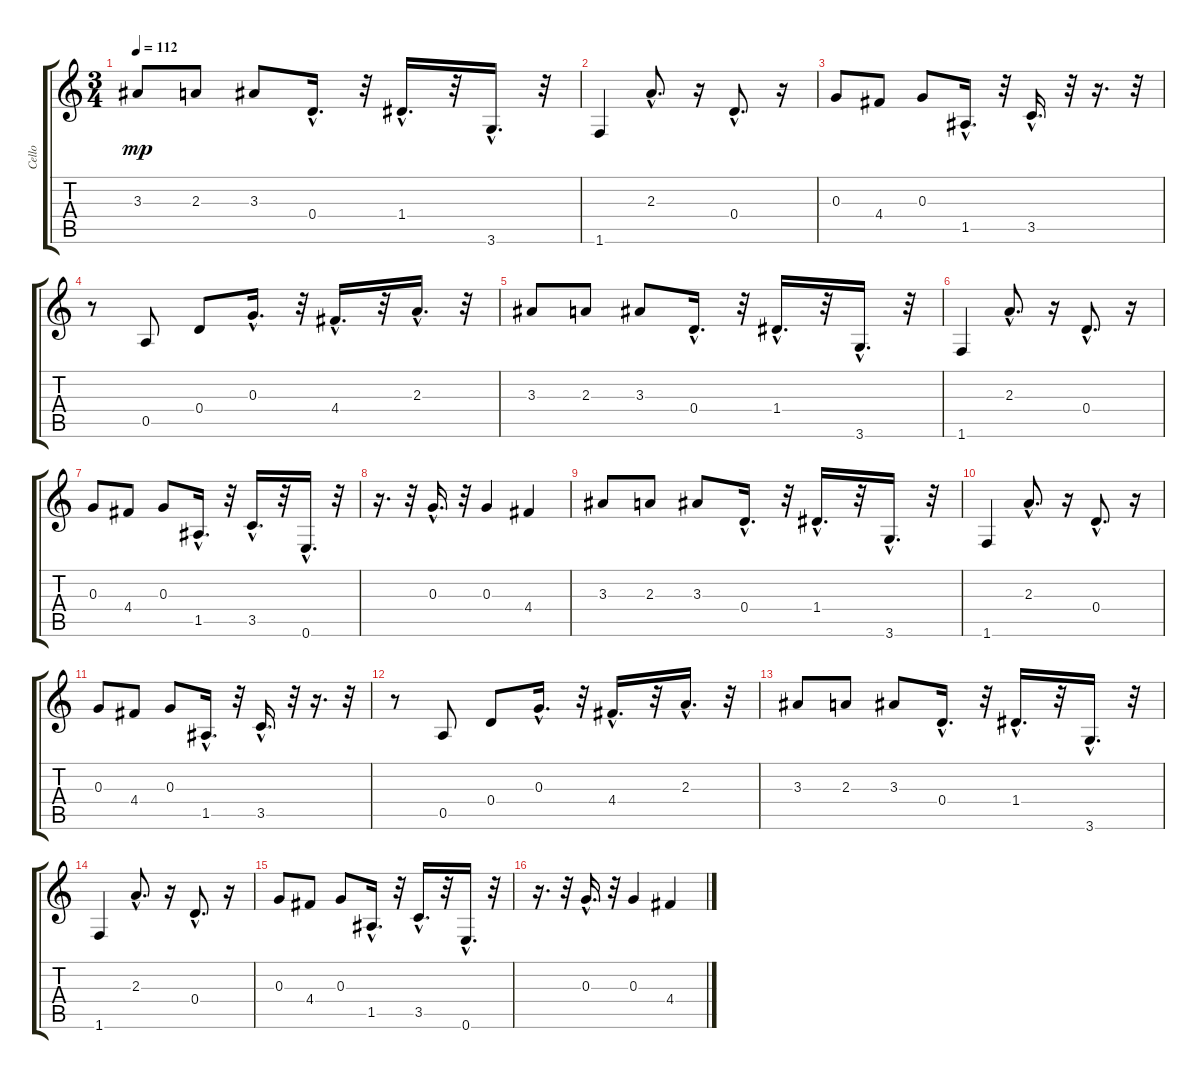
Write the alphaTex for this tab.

\track ("Cello" "Cello") {instrument acousticguitarnylon}
\staff {score tabs}
\tuning (E4 B3 G3 D3 A2 E2) {hide}
\ts (3 4)
\tempo 112
\clef g2
\ks c
3.3.8{dy mp instrument acousticguitarnylon} 2.3.8 3.3.8 0.4{hac}.16{d} r.32 1.4{hac}.16{d} r.32 3.6{hac}.16{d} r.32 |
1.6.4 2.3{hac}.8{d} r.16 0.4{hac}.8{d} r.16 |
0.3.8 4.4.8 0.3.8 1.5{hac}.16{d} r.32 3.5{hac}.16{d} r.32 r.16{d} r.32 |
r.8 0.5.8 0.4.8 0.3{hac}.16{d} r.32 4.4{hac}.16{d} r.32 2.3{hac}.16{d} r.32 |
3.3.8 2.3.8 3.3.8 0.4{hac}.16{d} r.32 1.4{hac}.16{d} r.32 3.6{hac}.16{d} r.32 |
1.6.4 2.3{hac}.8{d} r.16 0.4{hac}.8{d} r.16 |
0.3.8 4.4.8 0.3.8 1.5{hac}.16{d} r.32 3.5{hac}.16{d} r.32 0.6{hac}.16{d} r.32 |
r.16{d} r.32 0.3{hac}.16{d} r.32 0.3.4 4.4.4 |
3.3.8 2.3.8 3.3.8 0.4{hac}.16{d} r.32 1.4{hac}.16{d} r.32 3.6{hac}.16{d} r.32 |
1.6.4 2.3{hac}.8{d} r.16 0.4{hac}.8{d} r.16 |
0.3.8 4.4.8 0.3.8 1.5{hac}.16{d} r.32 3.5{hac}.16{d} r.32 r.16{d} r.32 |
r.8 0.5.8 0.4.8 0.3{hac}.16{d} r.32 4.4{hac}.16{d} r.32 2.3{hac}.16{d} r.32 |
3.3.8 2.3.8 3.3.8 0.4{hac}.16{d} r.32 1.4{hac}.16{d} r.32 3.6{hac}.16{d} r.32 |
1.6.4 2.3{hac}.8{d} r.16 0.4{hac}.8{d} r.16 |
0.3.8 4.4.8 0.3.8 1.5{hac}.16{d} r.32 3.5{hac}.16{d} r.32 0.6{hac}.16{d} r.32 |
r.16{d} r.32 0.3{hac}.16{d} r.32 0.3.4 4.4.4
